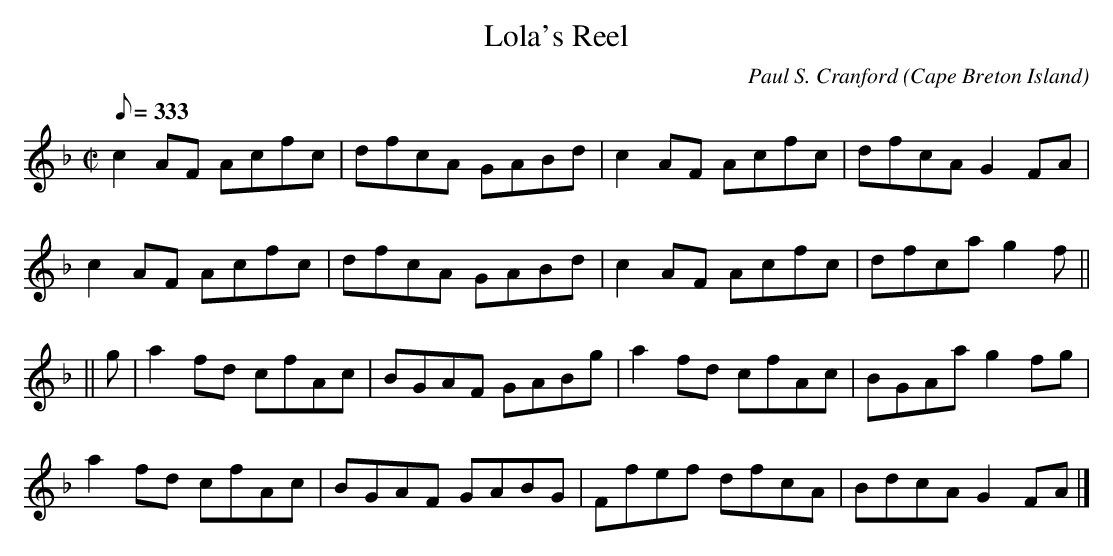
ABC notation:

X:1
T:Lola's Reel
C:Paul S. Cranford
O:Cape Breton Island
L:1/8
Q:333
M:C|
K:F
c2 AF Acfc|dfcA GABd|c2 AF Acfc|dfcA G2 FA|
c2 AF Acfc|dfcA GABd|c2 AF Acfc|dfca g2 f||
||g|a2 fd cfAc|BGAF GABg|a2 fd cfAc|BGAa g2 fg|
a2 fd cfAc|BGAF GABG|Ffef dfcA|BdcA G2 FA|]
